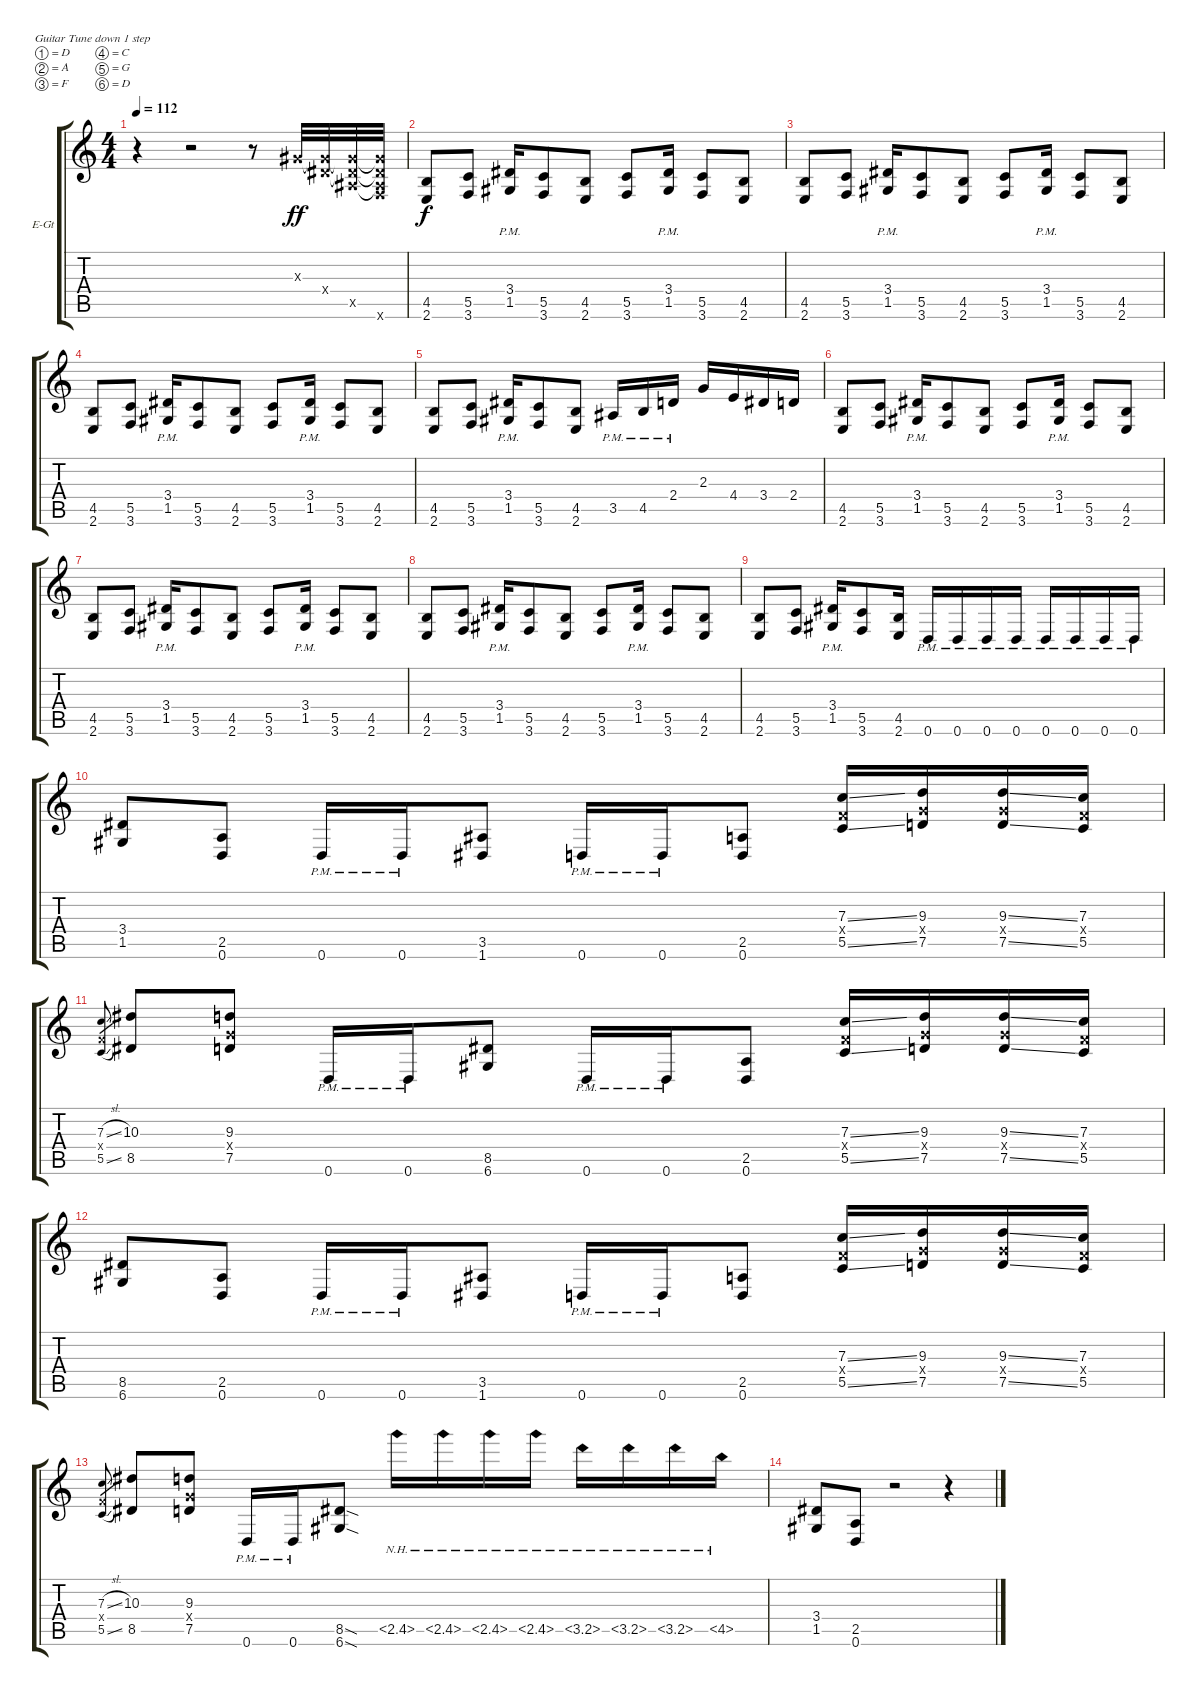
\bracketExtendMode groupsimilarinstruments
\firstSystemTrackNameOrientation horizontal
\otherSystemsTrackNameOrientation horizontal
\track ("Logan Mader" "E-Gt") {instrument overdrivenguitar}
\staff {score tabs}
\tuning (D4 A3 F3 C3 G2 D2)
\ts (4 4)
\tempo 112
\clef g2
\ks c
r.4{dy f} r.2 r.8 3.3{x}.32{dy ff} (3.4{x} 3.3{x t}).32 (3.5{x} 3.3{x t} 3.4{x t}).32 (3.6{x} 3.3{x t} 3.4{x t} 3.5{x t}).32 |
(4.5 2.6).8{dy f} (5.5 3.6).8 (1.5{pm} 3.4{pm}).16 (5.5 3.6).8 (4.5 2.6).8 (5.5 3.6).8 (1.5{pm} 3.4{pm}).16 (5.5 3.6).8 (4.5 2.6).8 |
(4.5 2.6).8 (5.5 3.6).8 (1.5{pm} 3.4{pm}).16 (5.5 3.6).8 (4.5 2.6).8 (5.5 3.6).8 (1.5{pm} 3.4{pm}).16 (5.5 3.6).8 (4.5 2.6).8 |
(4.5 2.6).8 (5.5 3.6).8 (1.5{pm} 3.4{pm}).16 (5.5 3.6).8 (4.5 2.6).8 (5.5 3.6).8 (1.5{pm} 3.4{pm}).16 (5.5 3.6).8 (4.5 2.6).8 |
(4.5 2.6).8 (5.5 3.6).8 (1.5{pm} 3.4{pm}).16 (5.5 3.6).8 (4.5 2.6).8 3.5{pm}.16 4.5{pm}.16 2.4{pm}.16 2.3.16 4.4.16 3.4.16 2.4.16 |
(4.5 2.6).8 (5.5 3.6).8 (1.5{pm} 3.4{pm}).16 (5.5 3.6).8 (4.5 2.6).8 (5.5 3.6).8 (1.5{pm} 3.4{pm}).16 (5.5 3.6).8 (4.5 2.6).8 |
(4.5 2.6).8 (5.5 3.6).8 (1.5{pm} 3.4{pm}).16 (5.5 3.6).8 (4.5 2.6).8 (5.5 3.6).8 (1.5{pm} 3.4{pm}).16 (5.5 3.6).8 (4.5 2.6).8 |
(4.5 2.6).8 (5.5 3.6).8 (1.5{pm} 3.4{pm}).16 (5.5 3.6).8 (4.5 2.6).8 (5.5 3.6).8 (1.5{pm} 3.4{pm}).16 (5.5 3.6).8 (4.5 2.6).8 |
(4.5 2.6).8 (5.5 3.6).8 (1.5{pm} 3.4{pm}).16 (5.5 3.6).8 (4.5 2.6).16 0.6{pm}.16 0.6{pm}.16 0.6{pm}.16 0.6{pm}.16 0.6{pm}.16 0.6{pm}.16 0.6{pm}.16 0.6{pm}.16 |
(3.4 1.5).8 (2.5 0.6).8 0.6{pm}.16 0.6{pm}.16 (3.5 1.6).8 0.6{pm}.16 0.6{pm}.16 (2.5 0.6).8 (7.3{ss} 5.5{ss} 5.4{x}).16 (9.3 7.5 7.4{x}).16 (9.3{ss} 7.5{ss} 7.4{x}).16 (7.3 5.5 5.4{x}).16 |
(7.3{sl} 5.5{sl} 5.4{x}).8{gr} (10.3 8.5).8 (9.3 7.5 7.4{x}).8 0.6{pm}.16 0.6{pm}.16 (8.5 6.6).8 0.6{pm}.16 0.6{pm}.16 (2.5 0.6).8 (7.3{ss} 5.5{ss} 5.4{x}).16 (9.3 7.5 7.4{x}).16 (9.3{ss} 7.5{ss} 7.4{x}).16 (7.3 5.5 5.4{x}).16 |
(8.5 6.6).8 (2.5 0.6).8 0.6{pm}.16 0.6{pm}.16 (3.5 1.6).8 0.6{pm}.16 0.6{pm}.16 (2.5 0.6).8 (7.3{ss} 5.5{ss} 5.4{x}).16 (9.3 7.5 7.4{x}).16 (9.3{ss} 7.5{ss} 7.4{x}).16 (7.3 5.5 5.4{x}).16 |
(7.3{sl} 5.5{sl} 5.4{x}).8{gr} (10.3 8.5).8 (9.3 7.5 7.4{x}).8 0.6{pm}.16 0.6{pm}.16 (8.5{sod} 6.6{sod}).8 2.5{nh}.16 2.5{nh}.16 2.5{nh}.16 2.5{nh}.16 3.5{nh}.16 3.5{nh}.16 3.5{nh}.16 4.5{nh}.16 |
(1.5 3.4).8 (2.5 0.6).8 r.2 r.4
